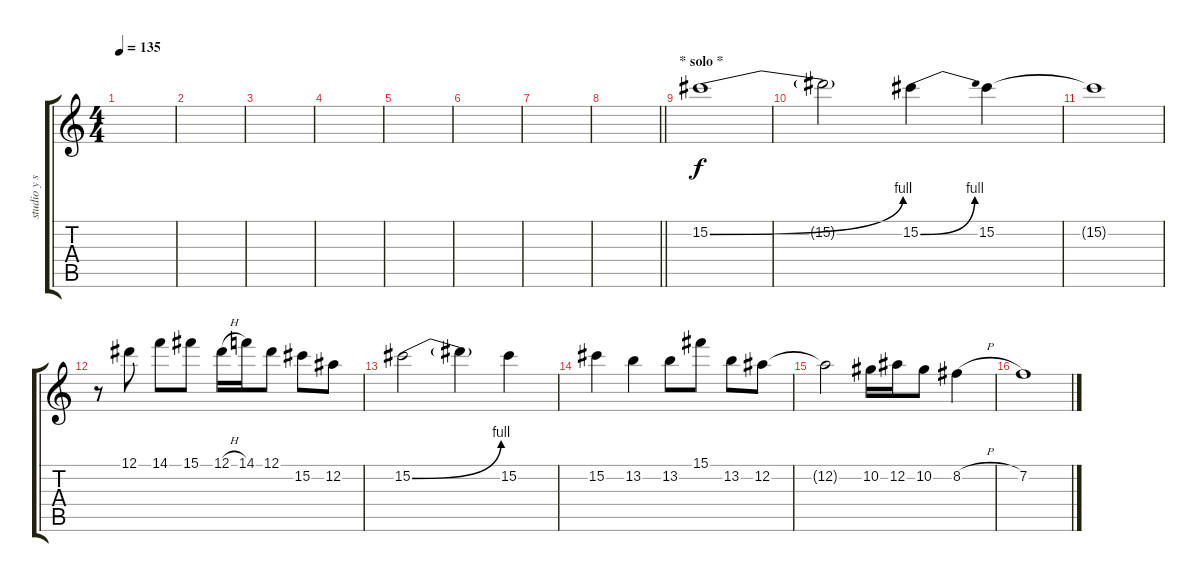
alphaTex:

\track ("studio y solo guitarr" "studio y s") {instrument distortionguitar}
\staff {score tabs}
\tuning (Eb4 Bb3 Gb3 Db3 Ab2 Eb2) {hide}
\ts (4 4)
\tempo 135
\clef g2
\ks c
|
|
|
|
|
|
|
\barLineRight lightlight
|
\section ("" "* solo *")
15.2{be (bend 0 0 60 4)}.1 |
15.2{t}.2 15.2{be (bend 0 0 60 4)}.4 15.2.4 |
15.2{t}.1 |
r.8 12.1.8 14.1.8 15.1.8 12.1{h}.16 14.1.16 12.1.8 15.2.8 12.2.8 |
15.2{be (bend 0 0 60 4)}.2 15.2{t}.4 15.2.4 |
15.2.4 13.2.4 13.2.8 15.1.8 13.2.8 12.2.8 |
12.2{t}.2 10.2.16 12.2.16 10.2.8 8.2{h}.4 |
7.2.1
